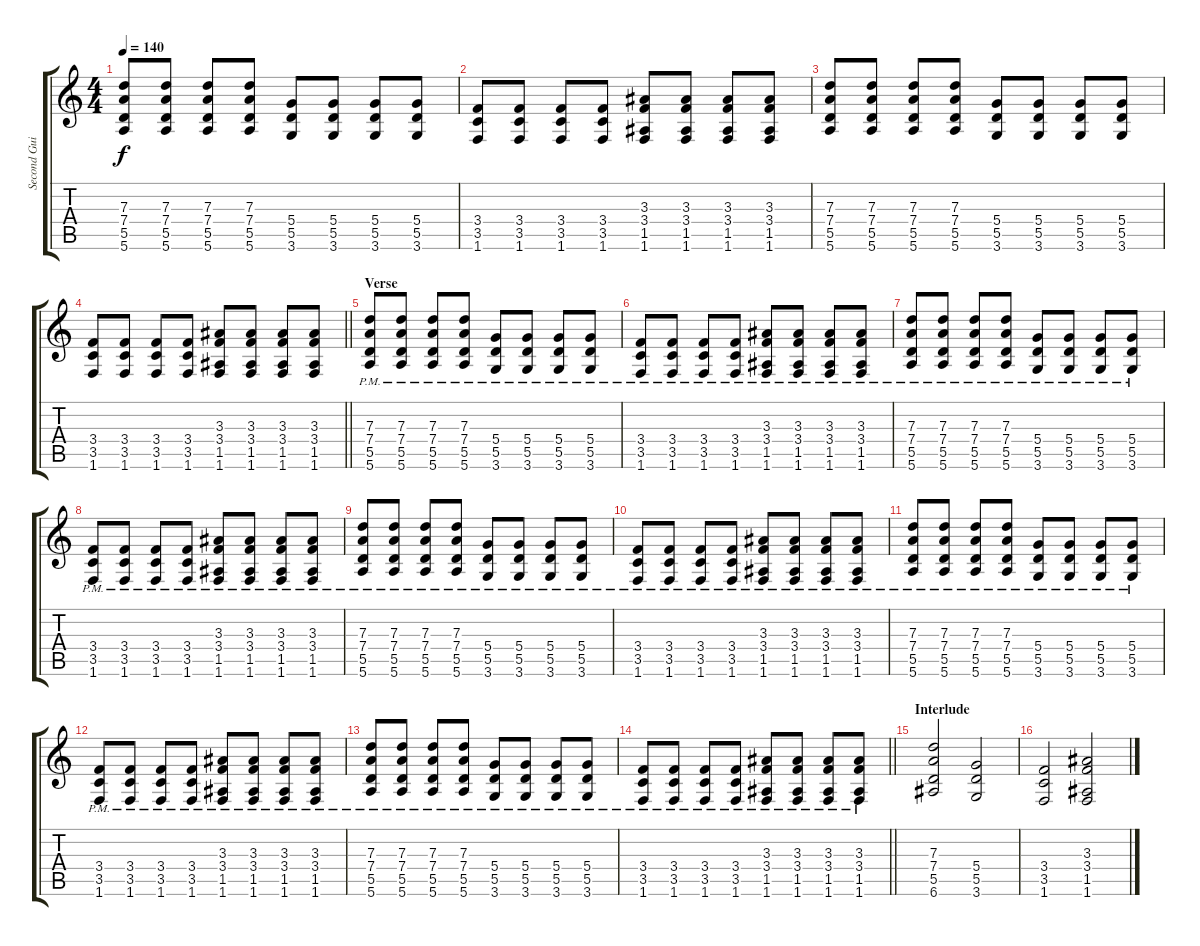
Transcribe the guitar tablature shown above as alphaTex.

\track ("Second Guitar" "Second Gui") {instrument distortionguitar}
\staff {score tabs}
\tuning (E4 B3 G3 D3 A2 E2) {hide}
\ts (4 4)
\tempo 140
\clef g2
\ks c
(7.3 7.4 5.5 5.6).8{dy f} (7.3 7.4 5.5 5.6).8 (7.3 7.4 5.5 5.6).8 (7.3 7.4 5.5 5.6).8 (5.4 5.5 3.6).8 (5.4 5.5 3.6).8 (5.4 5.5 3.6).8 (5.4 5.5 3.6).8 |
(3.4 3.5 1.6).8 (3.4 3.5 1.6).8 (3.4 3.5 1.6).8 (3.4 3.5 1.6).8 (3.3 3.4 1.5 1.6).8 (3.3 3.4 1.5 1.6).8 (3.3 3.4 1.5 1.6).8 (3.3 3.4 1.5 1.6).8 |
(7.3 7.4 5.5 5.6).8 (7.3 7.4 5.5 5.6).8 (7.3 7.4 5.5 5.6).8 (7.3 7.4 5.5 5.6).8 (5.4 5.5 3.6).8 (5.4 5.5 3.6).8 (5.4 5.5 3.6).8 (5.4 5.5 3.6).8 |
\barLineRight lightlight
(3.4 3.5 1.6).8 (3.4 3.5 1.6).8 (3.4 3.5 1.6).8 (3.4 3.5 1.6).8 (3.3 3.4 1.5 1.6).8 (3.3 3.4 1.5 1.6).8 (3.3 3.4 1.5 1.6).8 (3.3 3.4 1.5 1.6).8 |
\section ("" "Verse")
(7.3{pm} 7.4{pm} 5.5{pm} 5.6).8 (7.3{pm} 7.4{pm} 5.5{pm} 5.6).8 (7.3{pm} 7.4{pm} 5.5{pm} 5.6).8 (7.3{pm} 7.4{pm} 5.5{pm} 5.6).8 (5.4{pm} 5.5{pm} 3.6{pm}).8 (5.4{pm} 5.5{pm} 3.6{pm}).8 (5.4{pm} 5.5{pm} 3.6{pm}).8 (5.4{pm} 5.5{pm} 3.6{pm}).8 |
(3.4{pm} 3.5{pm} 1.6{pm}).8 (3.4{pm} 3.5{pm} 1.6{pm}).8 (3.4{pm} 3.5{pm} 1.6{pm}).8 (3.4{pm} 3.5{pm} 1.6{pm}).8 (3.3{pm} 3.4{pm} 1.5{pm} 1.6).8 (3.3{pm} 3.4{pm} 1.5{pm} 1.6).8 (3.3{pm} 3.4{pm} 1.5{pm} 1.6).8 (3.3{pm} 3.4{pm} 1.5{pm} 1.6).8 |
(7.3{pm} 7.4{pm} 5.5{pm} 5.6).8 (7.3{pm} 7.4{pm} 5.5{pm} 5.6).8 (7.3{pm} 7.4{pm} 5.5{pm} 5.6).8 (7.3{pm} 7.4{pm} 5.5{pm} 5.6).8 (5.4{pm} 5.5{pm} 3.6{pm}).8 (5.4{pm} 5.5{pm} 3.6{pm}).8 (5.4{pm} 5.5{pm} 3.6{pm}).8 (5.4{pm} 5.5{pm} 3.6{pm}).8 |
(3.4{pm} 3.5{pm} 1.6{pm}).8 (3.4{pm} 3.5{pm} 1.6{pm}).8 (3.4{pm} 3.5{pm} 1.6{pm}).8 (3.4{pm} 3.5{pm} 1.6{pm}).8 (3.3{pm} 3.4{pm} 1.5{pm} 1.6).8 (3.3{pm} 3.4{pm} 1.5{pm} 1.6).8 (3.3{pm} 3.4{pm} 1.5{pm} 1.6).8 (3.3{pm} 3.4{pm} 1.5{pm} 1.6).8 |
(7.3{pm} 7.4{pm} 5.5{pm} 5.6).8 (7.3{pm} 7.4{pm} 5.5{pm} 5.6).8 (7.3{pm} 7.4{pm} 5.5{pm} 5.6).8 (7.3{pm} 7.4{pm} 5.5{pm} 5.6).8 (5.4{pm} 5.5{pm} 3.6{pm}).8 (5.4{pm} 5.5{pm} 3.6{pm}).8 (5.4{pm} 5.5{pm} 3.6{pm}).8 (5.4{pm} 5.5{pm} 3.6{pm}).8 |
(3.4{pm} 3.5{pm} 1.6{pm}).8 (3.4{pm} 3.5{pm} 1.6{pm}).8 (3.4{pm} 3.5{pm} 1.6{pm}).8 (3.4{pm} 3.5{pm} 1.6{pm}).8 (3.3{pm} 3.4{pm} 1.5{pm} 1.6).8 (3.3{pm} 3.4{pm} 1.5{pm} 1.6).8 (3.3{pm} 3.4{pm} 1.5{pm} 1.6).8 (3.3{pm} 3.4{pm} 1.5{pm} 1.6).8 |
(7.3{pm} 7.4{pm} 5.5{pm} 5.6).8 (7.3{pm} 7.4{pm} 5.5{pm} 5.6).8 (7.3{pm} 7.4{pm} 5.5{pm} 5.6).8 (7.3{pm} 7.4{pm} 5.5{pm} 5.6).8 (5.4{pm} 5.5{pm} 3.6{pm}).8 (5.4{pm} 5.5{pm} 3.6{pm}).8 (5.4{pm} 5.5{pm} 3.6{pm}).8 (5.4{pm} 5.5{pm} 3.6{pm}).8 |
(3.4{pm} 3.5{pm} 1.6{pm}).8 (3.4{pm} 3.5{pm} 1.6{pm}).8 (3.4{pm} 3.5{pm} 1.6{pm}).8 (3.4{pm} 3.5{pm} 1.6{pm}).8 (3.3{pm} 3.4{pm} 1.5{pm} 1.6).8 (3.3{pm} 3.4{pm} 1.5{pm} 1.6).8 (3.3{pm} 3.4{pm} 1.5{pm} 1.6).8 (3.3{pm} 3.4{pm} 1.5{pm} 1.6).8 |
(7.3{pm} 7.4{pm} 5.5{pm} 5.6).8 (7.3{pm} 7.4{pm} 5.5{pm} 5.6).8 (7.3{pm} 7.4{pm} 5.5{pm} 5.6).8 (7.3{pm} 7.4{pm} 5.5{pm} 5.6).8 (5.4{pm} 5.5{pm} 3.6{pm}).8 (5.4{pm} 5.5{pm} 3.6{pm}).8 (5.4{pm} 5.5{pm} 3.6{pm}).8 (5.4{pm} 5.5{pm} 3.6{pm}).8 |
\barLineRight lightlight
(3.4{pm} 3.5{pm} 1.6{pm}).8 (3.4{pm} 3.5{pm} 1.6{pm}).8 (3.4{pm} 3.5{pm} 1.6{pm}).8 (3.4{pm} 3.5{pm} 1.6{pm}).8 (3.3{pm} 3.4{pm} 1.5{pm} 1.6).8 (3.3{pm} 3.4{pm} 1.5{pm} 1.6).8 (3.3{pm} 3.4{pm} 1.5{pm} 1.6).8 (3.3{pm} 3.4{pm} 1.5{pm} 1.6).8 |
\section ("" "Interlude")
(7.3 7.4 5.5 6.6).2 (5.4 5.5 3.6).2 |
(3.4 3.5 1.6).2 (3.3 3.4 1.5 1.6).2
